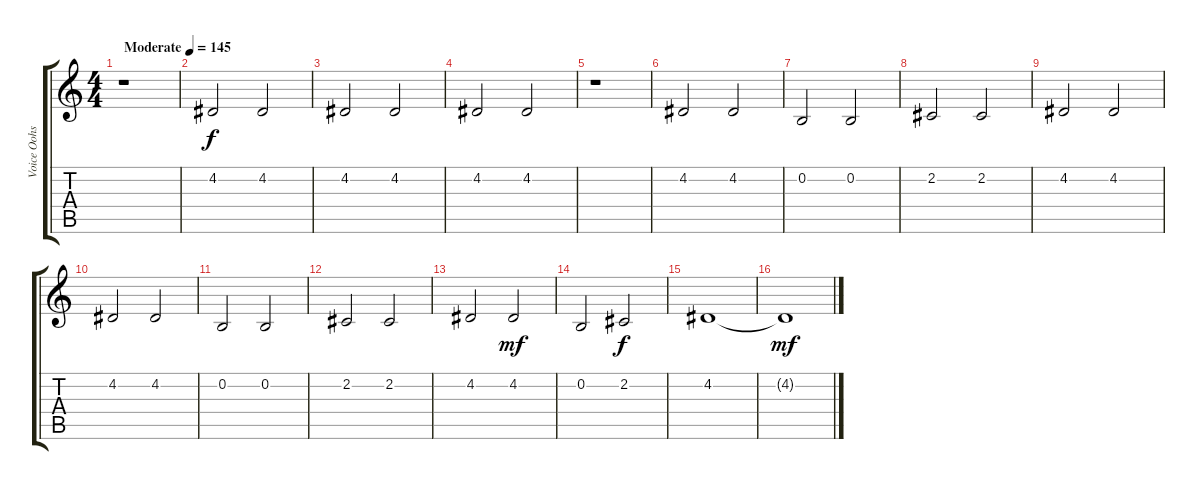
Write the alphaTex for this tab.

\track ("Voice Oohs" "Voice Oohs") {instrument voiceoohs}
\staff {score tabs}
\tuning (E4 B3 G3 D3 A2 E2) {hide}
\ts (4 4)
\tempo (145 "Moderate")
\clef g2
\ks c
r.1{dy f instrument voiceoohs} |
4.2.2 4.2.2 |
4.2.2 4.2.2 |
4.2.2 4.2.2 |
r.1 |
4.2.2 4.2.2 |
0.2.2 0.2.2 |
2.2.2 2.2.2 |
4.2.2 4.2.2 |
4.2.2 4.2.2 |
0.2.2 0.2.2 |
2.2.2 2.2.2 |
4.2.2 4.2.2{dy mf} |
0.2.2 2.2.2{dy f} |
4.2.1 |
4.2{t}.1{dy mf}
